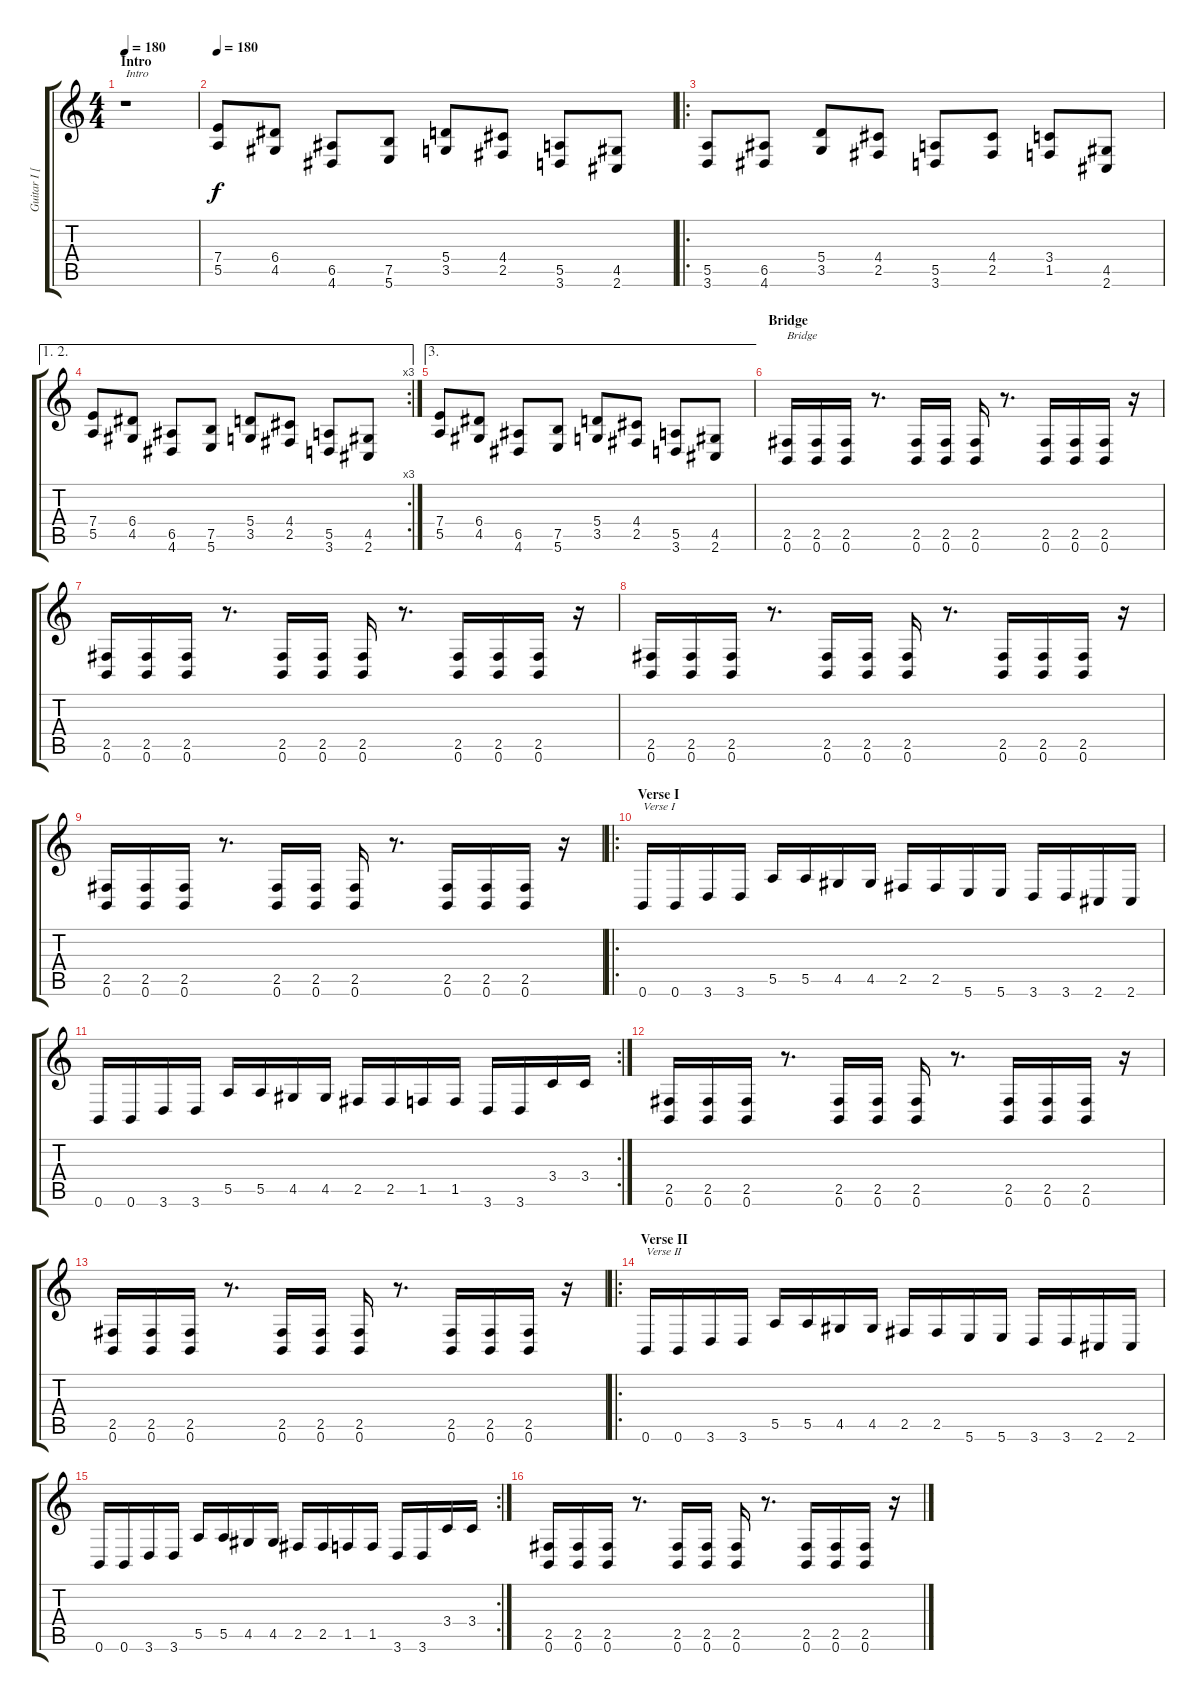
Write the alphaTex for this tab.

\track ("Guitar I [Jon Levasseur]" "Guitar I [") {instrument distortionguitar}
\staff {score tabs}
\tuning (B3 Gb3 D3 A2 E2 B1) {hide}
\ts (4 4)
\section ("" "Intro")
\tempo 180
\tempo 150
\tempo 180
\clef g2
\ks c
r.1{txt "Intro" dy f instrument distortionguitar} |
\tempo 180
(7.4 5.5).8 (6.4 4.5).8 (6.5 4.6).8 (7.5 5.6).8 (5.4 3.5).8 (4.4 2.5).8 (5.5 3.6).8 (4.5 2.6).8 |
\ro
(5.5 3.6).8 (6.5 4.6).8 (5.4 3.5).8 (4.4 2.5).8 (5.5 3.6).8 (4.4 2.5).8 (3.4 1.5).8 (4.5 2.6).8 |
\ae (1 2)
\rc 3
(7.4 5.5).8 (6.4 4.5).8 (6.5 4.6).8 (7.5 5.6).8 (5.4 3.5).8 (4.4 2.5).8 (5.5 3.6).8 (4.5 2.6).8 |
\ae 3
(7.4 5.5).8 (6.4 4.5).8 (6.5 4.6).8 (7.5 5.6).8 (5.4 3.5).8 (4.4 2.5).8 (5.5 3.6).8 (4.5 2.6).8 |
\section ("" "Bridge")
(2.5 0.6).16{txt "Bridge"} (2.5 0.6).16 (2.5 0.6).16 r.8{d} (2.5 0.6).16 (2.5 0.6).16 (2.5 0.6).16 r.8{d} (2.5 0.6).16 (2.5 0.6).16 (2.5 0.6).16 r.16 |
(2.5 0.6).16 (2.5 0.6).16 (2.5 0.6).16 r.8{d} (2.5 0.6).16 (2.5 0.6).16 (2.5 0.6).16 r.8{d} (2.5 0.6).16 (2.5 0.6).16 (2.5 0.6).16 r.16 |
(2.5 0.6).16 (2.5 0.6).16 (2.5 0.6).16 r.8{d} (2.5 0.6).16 (2.5 0.6).16 (2.5 0.6).16 r.8{d} (2.5 0.6).16 (2.5 0.6).16 (2.5 0.6).16 r.16 |
(2.5 0.6).16 (2.5 0.6).16 (2.5 0.6).16 r.8{d} (2.5 0.6).16 (2.5 0.6).16 (2.5 0.6).16 r.8{d} (2.5 0.6).16 (2.5 0.6).16 (2.5 0.6).16 r.16 |
\ro
\section ("" "Verse I")
0.6.16{txt "Verse I"} 0.6.16 3.6.16 3.6.16 5.5.16 5.5.16 4.5.16 4.5.16 2.5.16 2.5.16 5.6.16 5.6.16 3.6.16 3.6.16 2.6.16 2.6.16 |
\rc 2
0.6.16 0.6.16 3.6.16 3.6.16 5.5.16 5.5.16 4.5.16 4.5.16 2.5.16 2.5.16 1.5.16 1.5.16 3.6.16 3.6.16 3.4.16 3.4.16 |
(2.5 0.6).16 (2.5 0.6).16 (2.5 0.6).16 r.8{d} (2.5 0.6).16 (2.5 0.6).16 (2.5 0.6).16 r.8{d} (2.5 0.6).16 (2.5 0.6).16 (2.5 0.6).16 r.16 |
(2.5 0.6).16 (2.5 0.6).16 (2.5 0.6).16 r.8{d} (2.5 0.6).16 (2.5 0.6).16 (2.5 0.6).16 r.8{d} (2.5 0.6).16 (2.5 0.6).16 (2.5 0.6).16 r.16 |
\ro
\section ("" "Verse II")
0.6.16{txt "Verse II"} 0.6.16 3.6.16 3.6.16 5.5.16 5.5.16 4.5.16 4.5.16 2.5.16 2.5.16 5.6.16 5.6.16 3.6.16 3.6.16 2.6.16 2.6.16 |
\rc 2
0.6.16 0.6.16 3.6.16 3.6.16 5.5.16 5.5.16 4.5.16 4.5.16 2.5.16 2.5.16 1.5.16 1.5.16 3.6.16 3.6.16 3.4.16 3.4.16 |
(2.5 0.6).16 (2.5 0.6).16 (2.5 0.6).16 r.8{d} (2.5 0.6).16 (2.5 0.6).16 (2.5 0.6).16 r.8{d} (2.5 0.6).16 (2.5 0.6).16 (2.5 0.6).16 r.16
